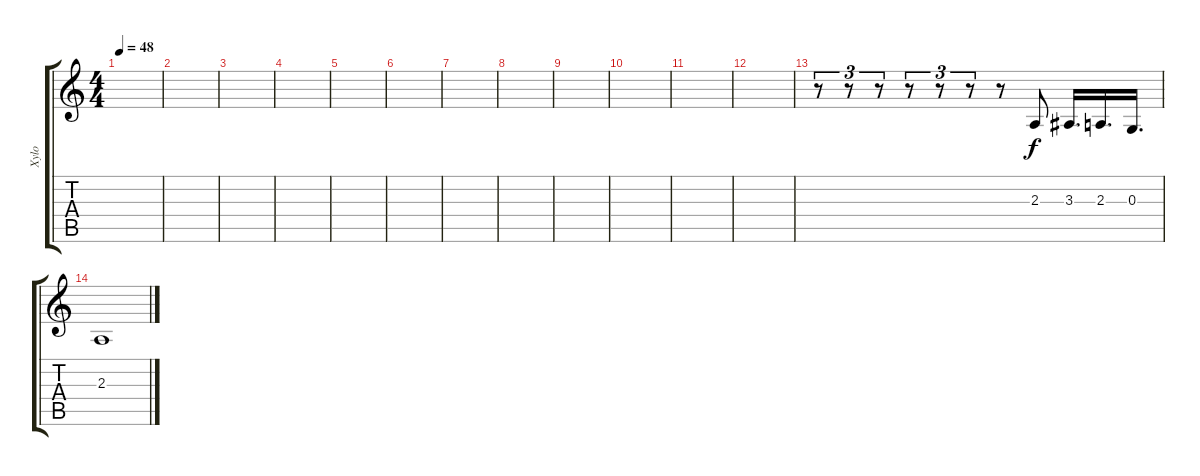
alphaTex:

\track ("Xylo" "Xylo") {instrument glockenspiel}
\staff {score tabs}
\tuning (E4 B3 G3 D3 A2 E2) {hide}
\ts (4 4)
\tempo 48
\clef g2
\ks c
|
|
|
|
|
|
|
|
|
|
|
|
r.8{tu (3 2)} r.8{tu (3 2)} r.8{tu (3 2)} r.8{tu (3 2)} r.8{tu (3 2)} r.8{tu (3 2)} r.8 2.3.8 3.3.16{d} 2.3.16{d} 0.3.16{d} |
2.3.1
